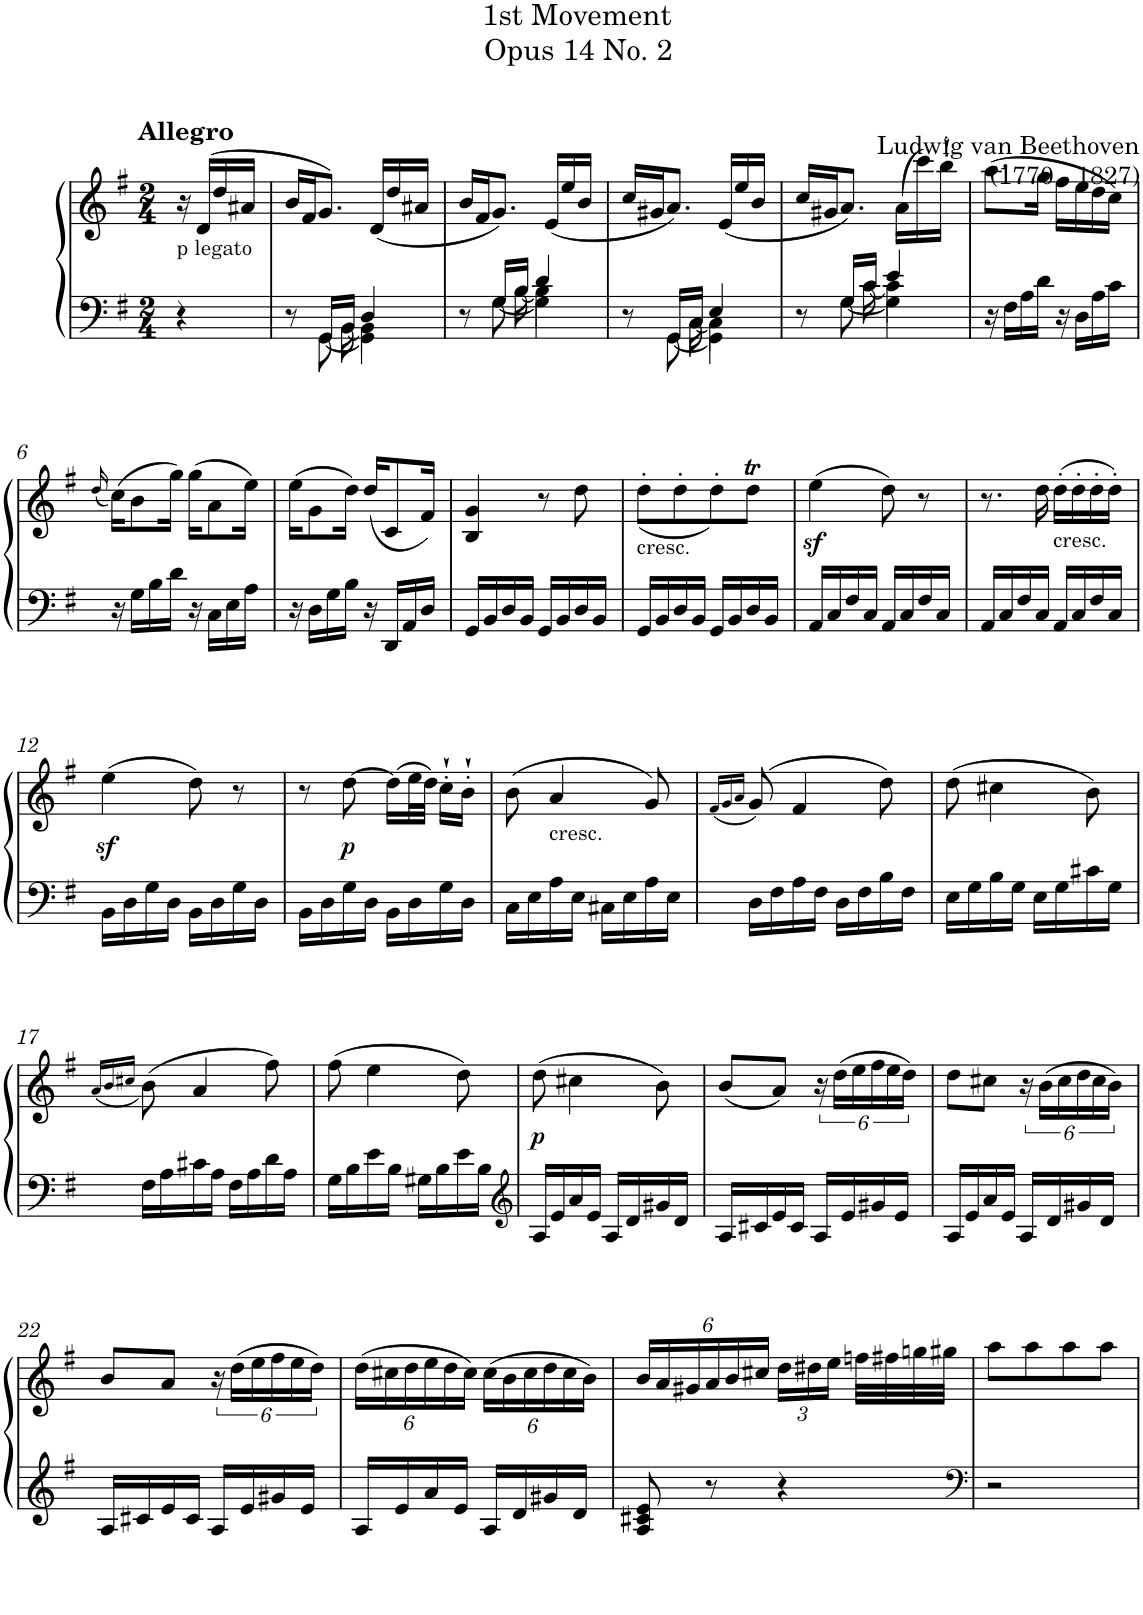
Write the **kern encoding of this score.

**kern	**kern	**dynam
*part1	*part1	*part1
*staff2	*staff1	*staff1/2
*I"Piano	*	*
*I'Pno	*	*
*clefF4	*clefG2	*
*k[f#]	*k[f#]	*
*G:	*G:	*
*M2/4	*M2/4	*
=	=	=
!	!LO:TX:b:t=p legato	!
!	!LO:TX:a:B:t=Allegro	!
4r	16r	.
.	(>16d/LL	.
.	16dd/	.
.	16a#X/JJ	.
=1	=1	=1
*^	*	*
*	*^	*	*
8r	8ryy	8.ryy	16b/LL	.
.	.	.	16f#/J	.
16GG/LL	[8GG\	.	8.g/J)	.
16BB/JJ	.	[16BB\	.	.
4D/	4GG\]	4BB\]	.	.
.	.	.	(<16d/LL	.
.	.	.	16dd/	.
.	.	.	16a#X/JJ	.
=2	=2	=2	=2	=2
8r	8ryy	8.ryy	16b/LL	.
.	.	.	16f#/J	.
16G/LL	[8G\	.	8.g/J)	.
16B/JJ	.	[16B\	.	.
4d/	4G\]	4B\]	.	.
.	.	.	(<16e/LL	.
.	.	.	16ee/	.
.	.	.	16b/JJ	.
=3	=3	=3	=3	=3
8r	8ryy	8.ryy	16cc/LL	.
.	.	.	16g#X/J	.
16GG/LL	[8GG\	.	8.a/J)	.
16C/JJ	.	[16C\	.	.
4E/	4GG\]	4C\]	.	.
.	.	.	(<16e/LL	.
.	.	.	16ee/	.
.	.	.	16b/JJ	.
=4	=4	=4	=4	=4
8r	8ryy	8.ryy	16cc/LL	.
.	.	.	16g#X/J	.
16G/LL	[8G\	.	8.a/J)	.
16c/JJ	.	[16c\	.	.
4e/	4G\]	4c\]	.	.
.	.	.	(>16a\LL	.
.	.	.	16ccc\)	.
.	.	.	16bb'`\JJ	.
*v	*v	*v	*	*
=5	=5	=5
16r	(>8.aa\L	.
16F#\LL	.	.
16A\	.	.
16d\JJ	16gg\Jk	.
16r	16ff#\LL	.
16D\LL	16ee\	.
16A\	16dd\	.
16c\JJ	16cc\JJ)	.
!!LO:LB:g=z
=6	=6	=6
.	(<16qdd/	.
16r	(>16cc\KL)	.
16G\LL	8b\	.
16B\	.	.
16d\JJ	16gg\Jk)	.
16r	(>16gg\KL	.
16C\LL	8a\	.
16E\	.	.
16A\JJ	16ee\Jk)	.
=7	=7	=7
16r	(>16ee\KL	.
16D\LL	8g\	.
16G\	.	.
16B\JJ	16dd\Jk)	.
16r	(<16dd/KL	.
16DD/LL	8c/	.
16AA/	.	.
16D/JJ	16f#/Jk)	.
=8	=8	=8
16GG/LL	4B/ 4g/	.
16BB/	.	.
16D/	.	.
16BB/JJ	.	.
16GG/LL	8r	.
16BB/	.	.
16D/	8dd\	.
16BB/JJ	.	.
=9	=9	=9
!	!LO:TX:b:t=cresc.	!
16GG/LL	(<8dd'\L	.
16BB/	.	.
16D/	8dd'\	.
16BB/JJ	.	.
16GG/LL	8dd'\)	.
16BB/	.	.
16D/	8ddT\J	.
16BB/JJ	.	.
=10	=10	=10
16AA/LL	(>4eez<\	.
16C/	.	.
16F#/	.	.
16C/JJ	.	.
16AA/LL	8dd\)	.
16C/	.	.
16F#/	8r	.
16C/JJ	.	.
=11	=11	=11
16AA/LL	8.r	.
16C/	.	.
16F#/	.	.
16C/JJ	16dd\	.
!	!LO:TX:b:t=cresc.	!
16AA/LL	(>16dd'\LL	.
16C/	16dd'\	.
16F#/	16dd'\	.
16C/JJ	16dd'\JJ)	.
!!LO:LB:g=z
=12	=12	=12
16BB\LL	(>4eez<\	.
16D\	.	.
16G\	.	.
16D\JJ	.	.
16BB\LL	8dd\)	.
16D\	.	.
16G\	8r	.
16D\JJ	.	.
=13	=13	=13
16BB\LL	8r	.
16D\	.	.
!	!	!LO:DY:b
16G\	[8dd\	p
16D\JJ	.	.
16BB\LL	(>16dd\LL]	.
16D\	32ee\L	.
.	32dd\JJJ)	.
16G\	16cc'`\LL	.
16D\JJ	16b'`\JJ	.
=14	=14	=14
16C\LL	(>8b\	.
16E\	.	.
!	!LO:TX:b:t=cresc.	!
16A\	4a/	.
16E\JJ	.	.
16C#X\LL	.	.
16E\	.	.
16A\	8g/)	.
16E\JJ	.	.
=15	=15	=15
.	(<16qf#/LL	.
.	16qg/	.
.	16qa/JJ	.
16D\LL	(>8g/)	.
16F#\	.	.
16A\	4f#/	.
16F#\JJ	.	.
16D\LL	.	.
16F#\	.	.
16B\	8dd\)	.
16F#\JJ	.	.
=16	=16	=16
16E\LL	(>8dd\	.
16G\	.	.
16B\	4cc#X\	.
16G\JJ	.	.
16E\LL	.	.
16G\	.	.
16c#X\	8b\)	.
16G\JJ	.	.
!!LO:LB:g=z
=17	=17	=17
.	(<16qa/LL	.
.	16qb/	.
.	16qcc#X/JJ	.
16F#\LL	(>8b\)	.
16A\	.	.
16c#X\	4a/	.
16A\JJ	.	.
16F#\LL	.	.
16A\	.	.
16d\	8ff#\)	.
16A\JJ	.	.
=18	=18	=18
16G\LL	(>8ff#\	.
16B\	.	.
16e\	4ee\	.
16B\JJ	.	.
16G#X\LL	.	.
16B\	.	.
16e\	8dd\)	.
16B\JJ	.	.
=19	=19	=19
*clefG2	*	*
!	!	!LO:DY:b
16A/LL	(>8dd\	p
16e/	.	.
16a/	4cc#X\	.
16e/JJ	.	.
16A/LL	.	.
16d/	.	.
16g#X/	8b\)	.
16d/JJ	.	.
=20	=20	=20
16A/LL	(<8b/L	.
16c#X/	.	.
16e/	8a/J)	.
16c#/JJ	.	.
16A/LL	24r	.
.	(>24dd\LL	.
16e/	.	.
.	24ee\	.
16g#X/	24ff#\	.
.	24ee\	.
16e/JJ	.	.
.	24dd\JJ)	.
=21	=21	=21
16A/LL	8dd\L	.
16e/	.	.
16a/	8cc#X\J	.
16e/JJ	.	.
16A/LL	24r	.
.	(>24b\LL	.
16d/	.	.
.	24cc#\	.
16g#X/	24dd\	.
.	24cc#\	.
16d/JJ	.	.
.	24b\JJ)	.
!!LO:LB:g=z
=22	=22	=22
16A/LL	8b/L	.
16c#X/	.	.
16e/	8a/J	.
16c#/JJ	.	.
16A/LL	24r	.
.	(>24dd\LL	.
16e/	.	.
.	24ee\	.
16g#X/	24ff#\	.
.	24ee\	.
16e/JJ	.	.
.	24dd\JJ)	.
=23	=23	=23
*	*Xbrackettup	*
16A/LL	(>24dd\LL	.
.	24cc#X\	.
16e/	.	.
.	24dd\	.
16a/	24ee\	.
.	24dd\	.
16e/JJ	.	.
.	24cc#\JJ)	.
16A/LL	(>24cc#\LL	.
.	24b\	.
16d/	.	.
.	24cc#\	.
16g#X/	24dd\	.
.	24cc#\	.
16d/JJ	.	.
.	24b\JJ)	.
=24	=24	=24
8A/ 8c#X/ 8e/	24b/LL	.
.	24a/	.
.	24g#X/	.
8r	24a/	.
.	24b/	.
.	24cc#X/JJ	.
4r	24dd\LL	.
.	24dd#X\	.
.	24ee\JJ	.
.	32ffn\LLL	.
.	32ff#X\	.
.	32ggn\	.
.	32gg#X\JJJ	.
=25	=25	=25
*clefF4	*	*
2r	8aa\L	.
.	8aa\	.
.	8aa\	.
.	8aa\J	.
=	=	=
*-	*-	*-
